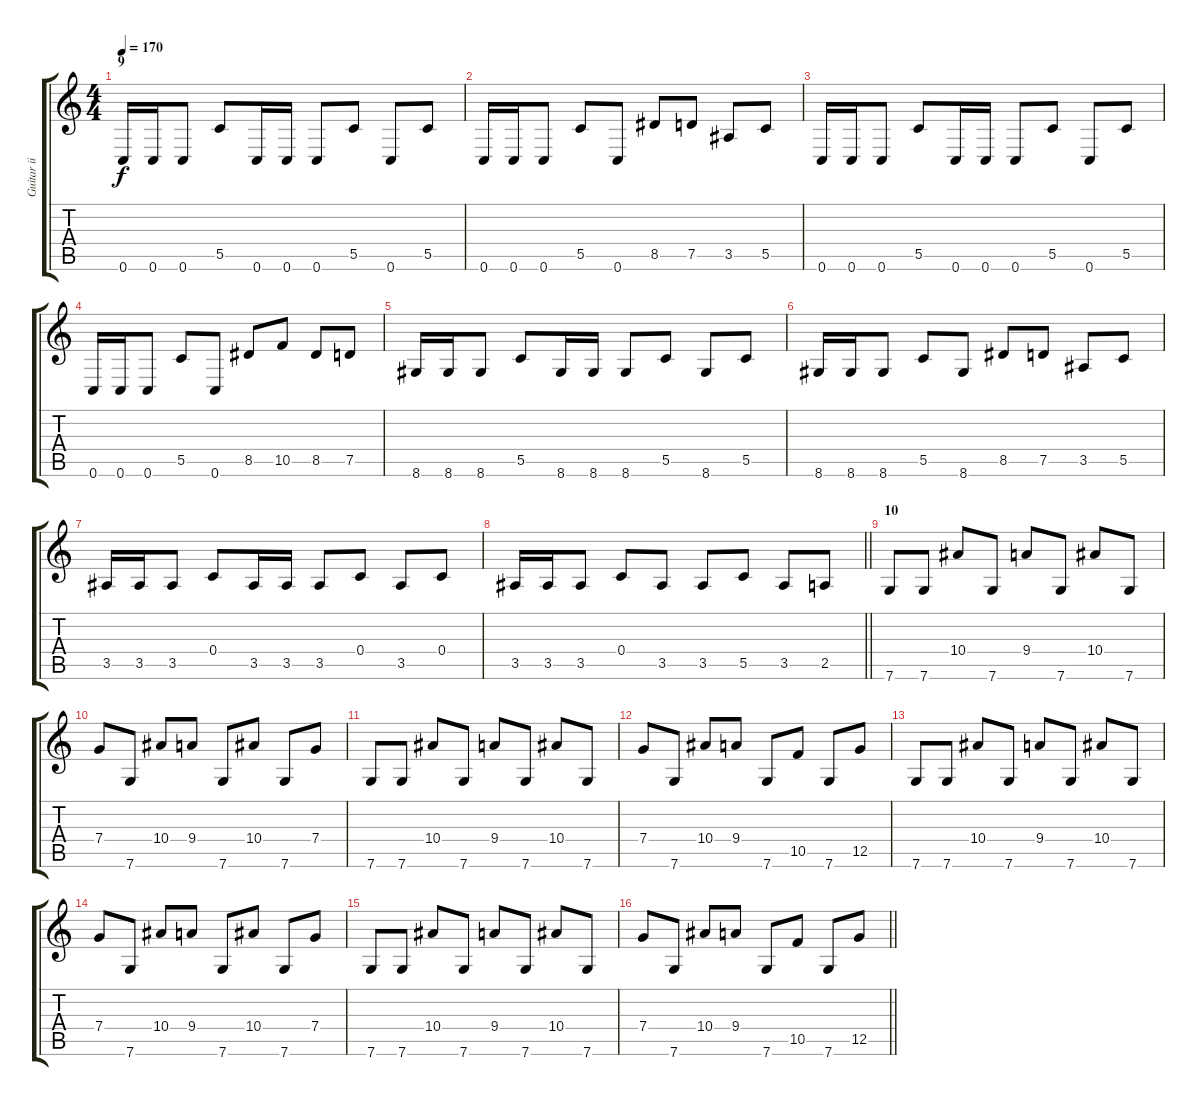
\track ("Guitar ii" "Guitar ii") {instrument distortionguitar}
\staff {score tabs}
\tuning (D4 A3 F3 C3 G2 C2) {hide}
\ts (4 4)
\section ("" "9")
\tempo 170
\clef g2
\ks c
0.6.16{dy f} 0.6.16 0.6.8 5.5.8 0.6.16 0.6.16 0.6.8 5.5.8 0.6.8 5.5.8 |
0.6.16 0.6.16 0.6.8 5.5.8 0.6.8 8.5.8 7.5.8 3.5.8 5.5.8 |
0.6.16 0.6.16 0.6.8 5.5.8 0.6.16 0.6.16 0.6.8 5.5.8 0.6.8 5.5.8 |
0.6.16 0.6.16 0.6.8 5.5.8 0.6.8 8.5.8 10.5.8 8.5.8 7.5.8 |
8.6.16 8.6.16 8.6.8 5.5.8 8.6.16 8.6.16 8.6.8 5.5.8 8.6.8 5.5.8 |
8.6.16 8.6.16 8.6.8 5.5.8 8.6.8 8.5.8 7.5.8 3.5.8 5.5.8 |
3.5.16 3.5.16 3.5.8 0.4.8 3.5.16 3.5.16 3.5.8 0.4.8 3.5.8 0.4.8 |
\barLineRight lightlight
3.5.16 3.5.16 3.5.8 0.4.8 3.5.8 3.5.8 5.5.8 3.5.8 2.5.8 |
\section ("" "10")
7.6.8 7.6.8 10.4.8 7.6.8 9.4.8 7.6.8 10.4.8 7.6.8 |
7.4.8 7.6.8 10.4.8 9.4.8 7.6.8 10.4.8 7.6.8 7.4.8 |
7.6.8 7.6.8 10.4.8 7.6.8 9.4.8 7.6.8 10.4.8 7.6.8 |
7.4.8 7.6.8 10.4.8 9.4.8 7.6.8 10.5.8 7.6.8 12.5.8 |
7.6.8 7.6.8 10.4.8 7.6.8 9.4.8 7.6.8 10.4.8 7.6.8 |
7.4.8 7.6.8 10.4.8 9.4.8 7.6.8 10.4.8 7.6.8 7.4.8 |
7.6.8 7.6.8 10.4.8 7.6.8 9.4.8 7.6.8 10.4.8 7.6.8 |
\barLineRight lightlight
7.4.8 7.6.8 10.4.8 9.4.8 7.6.8 10.5.8 7.6.8 12.5.8
